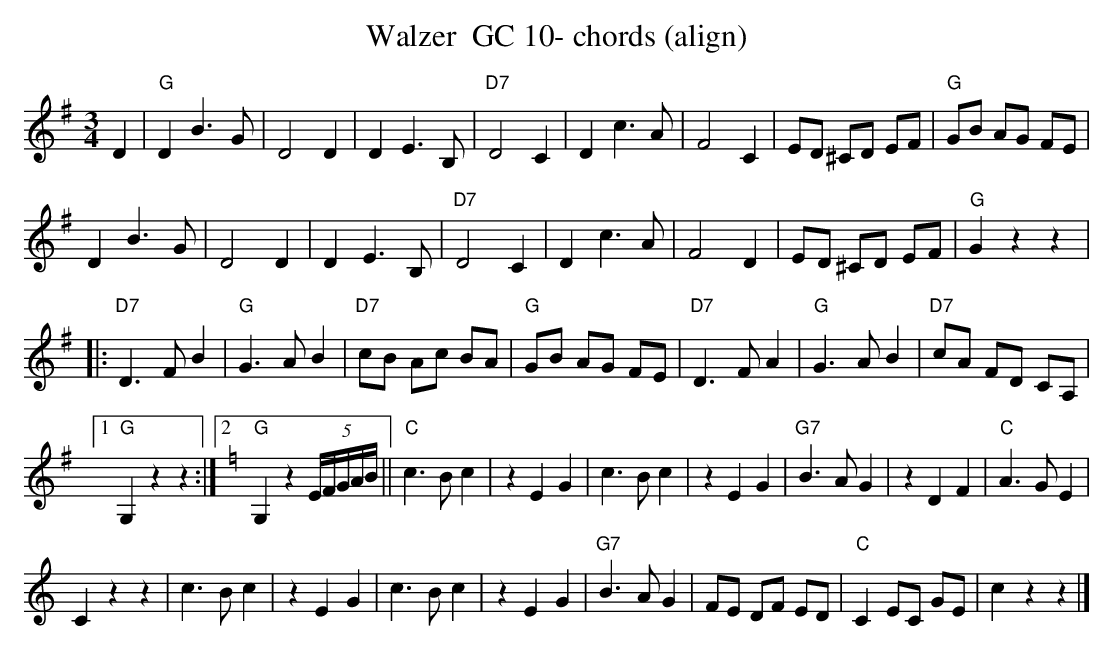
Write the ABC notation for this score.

X:1
T:Walzer  GC 10- chords (align)
M:3/4
L:1/4
K:Gmaj%%MIDI gchordon
D| "G"DB>G | D2D | DE>B, | "D7"D2C | Dc>A | F2C | E/2D/2 ^C/2D/2 E/2F/2 | "G"G/2B/2 A/2G/2 F/2E/2 |
DB>G | D2D | DE>B, | "D7"D2C | Dc>A | F2D | E/2D/2 ^C/2D/2 E/2F/2 | "G"Gzz |:
[L:1/8] "D7"D3FB2 | "G"G3AB2 | "D7"cB Ac BA | "G"GB AG FE | "D7"D3FA2 | "G"G3AB2 | "D7"cA FD CA, |1
"G"G,2z2z2 :|2 [K:Cmaj] "G"G,2z2 (5E/2F/2G/2A/2B/2 || "C"c3Bc2 | z2E2G2 | c3Bc2 | z2E2G2 | "G7"B3AG2 | z2D2F2 | "C"A3GE2 |
C2z2z2 | c3Bc2 | z2E2G2 | c3Bc2 | z2E2G2 | "G7"B3AG2 | FE DF ED | "C"C2EC GE | c2z2z2 |]
